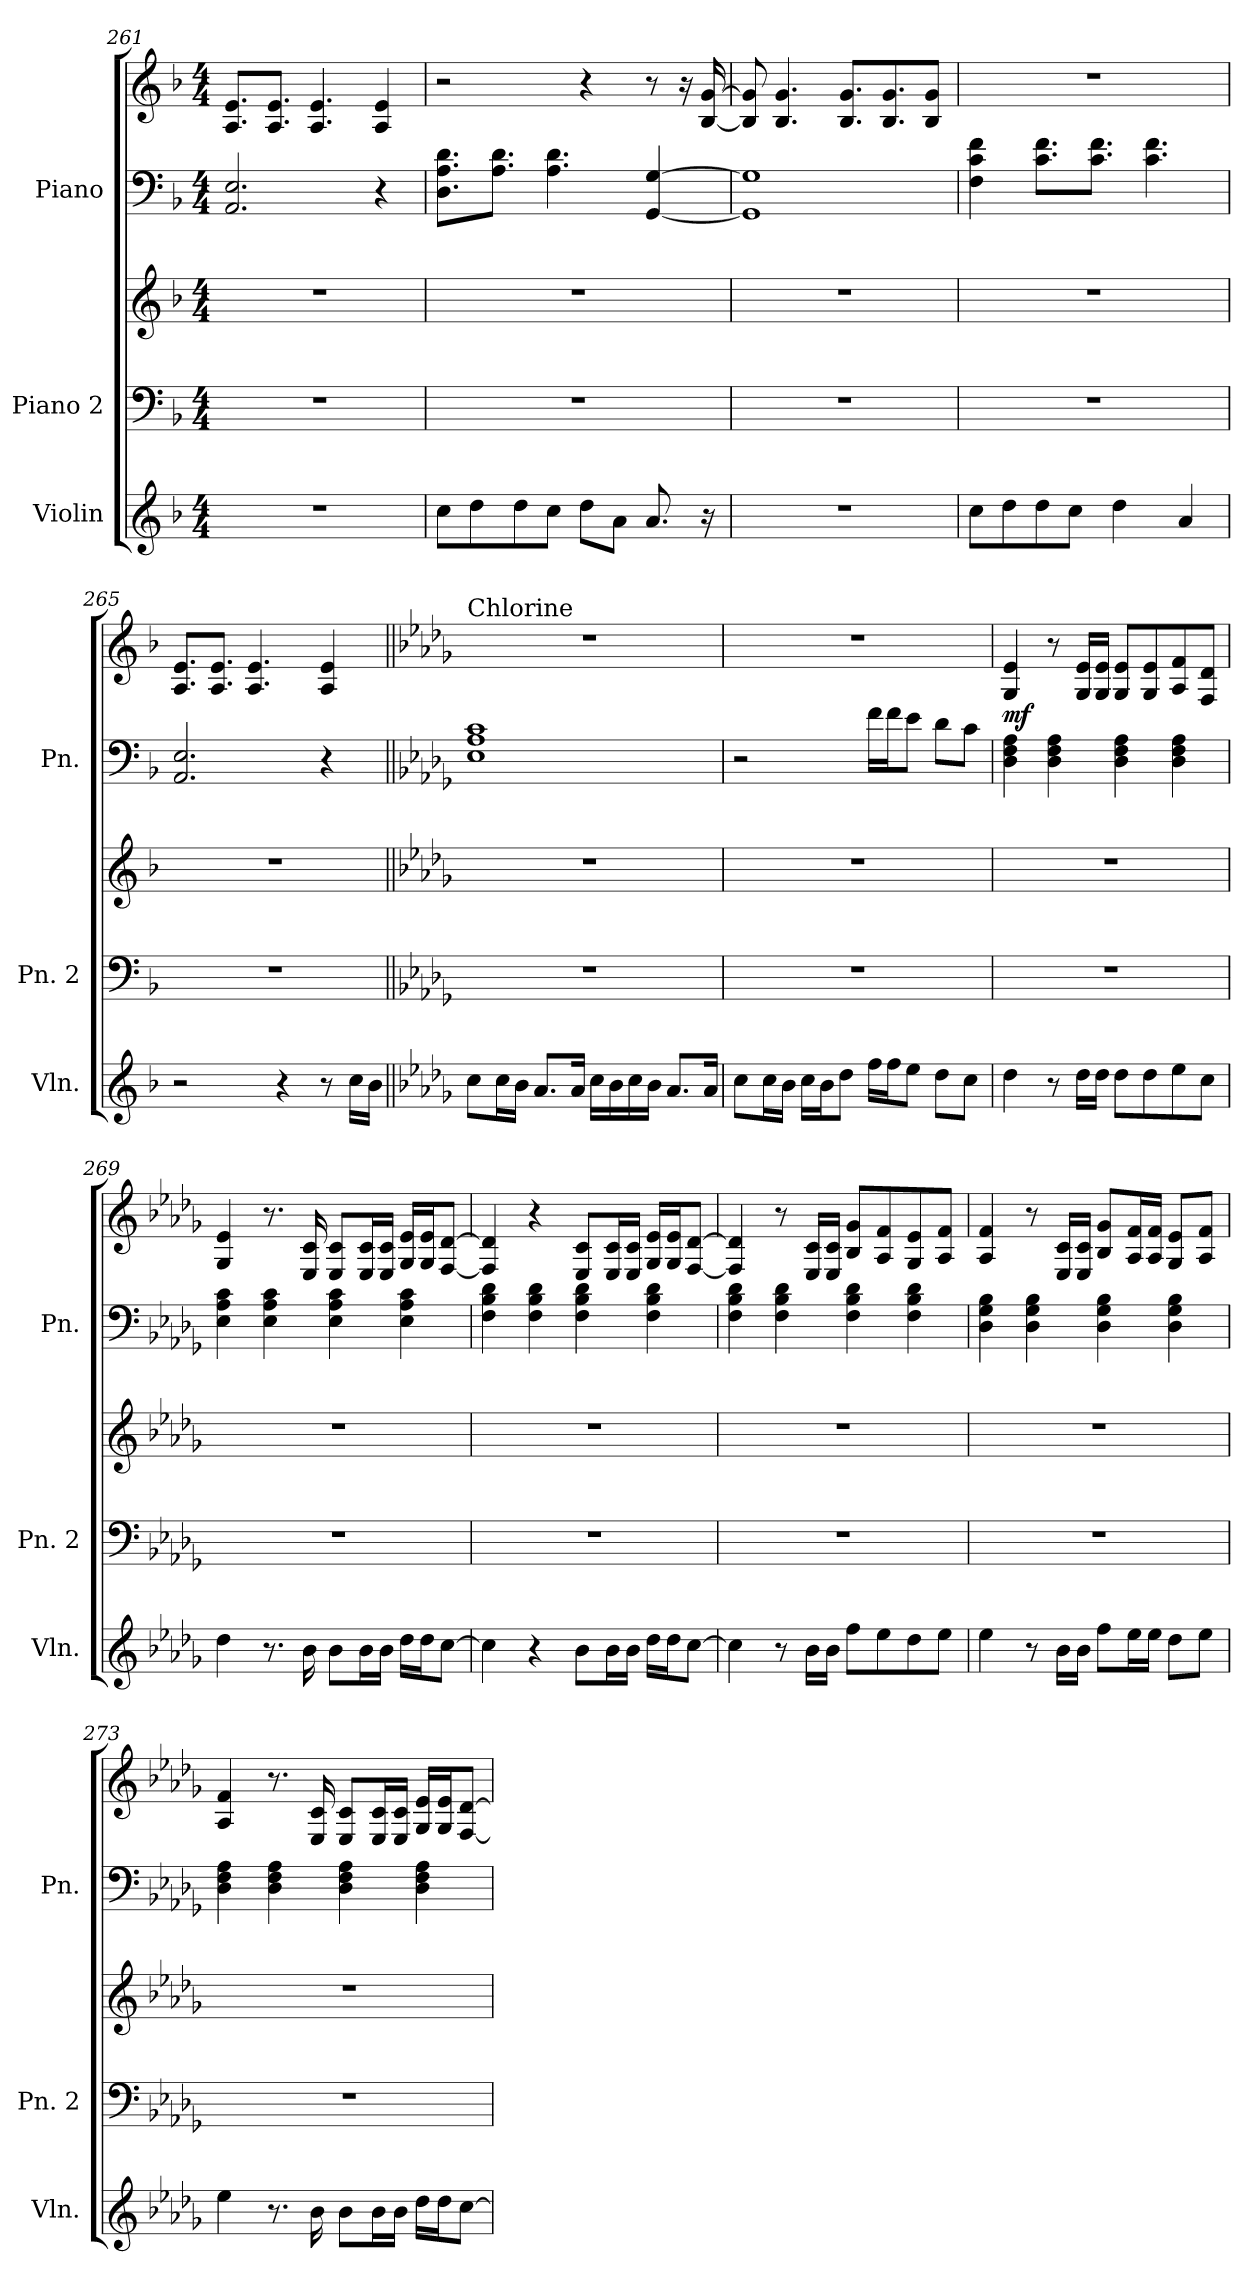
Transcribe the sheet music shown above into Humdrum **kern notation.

**kern	**kern	**kern	**kern	**kern	**dynam
*part3	*part2	*part2	*part1	*part1	*part1
*staff5	*staff4	*staff3	*staff2	*staff1	*staff1/2
*I"Violin	*I"Piano 2	*	*I"Piano	*	*
*I'Vln.	*I'Pn. 2	*	*I'Pn.	*	*
*clefG2	*clefF4	*clefG2	*clefF4	*clefG2	*
*k[b-]	*k[b-]	*k[b-]	*k[b-]	*k[b-]	*
*M4/4	*M4/4	*M4/4	*M4/4	*M4/4	*
=261	=261	=261	=261	=261	=261
1r	1r	1r	2.AA/ 2.E/	8.A/ 8.e/L	.
.	.	.	.	8.A/ 8.e/J	.
.	.	.	.	4.A/ 4.e/	.
.	.	.	4r	4A/ 4e/	.
=262	=262	=262	=262	=262	=262
8cc\L	1r	1r	8.D\ 8.A\ 8.d\L	2r	.
8dd\	.	.	.	.	.
.	.	.	8.A\ 8.d\J	.	.
8dd\	.	.	.	.	.
8cc\J	.	.	4.A\ 4.d\	.	.
8dd\L	.	.	.	4r	.
8a\J	.	.	.	.	.
8.a/	.	.	[4GG/ [4G/	8r	.
.	.	.	.	16r	.
16r	.	.	.	[16B-/ [16g/	.
!!LO:PB:g=z
=263	=263	=263	=263	=263	=263
1r	1r	1r	1GG] 1G]	8B-/] 8g/]	.
.	.	.	.	4.B-/ 4.g/	.
.	.	.	.	8.B-/ 8.g/L	.
.	.	.	.	8.B-/ 8.g/	.
.	.	.	.	8B-/ 8g/J	.
=264	=264	=264	=264	=264	=264
8cc\L	1r	1r	4F\ 4c\ 4f\	1r	.
8dd\	.	.	.	.	.
8dd\	.	.	8.c\ 8.f\L	.	.
8cc\J	.	.	.	.	.
.	.	.	8.c\ 8.f\J	.	.
4dd\	.	.	.	.	.
.	.	.	4.c\ 4.f\	.	.
4a/	.	.	.	.	.
=265	=265	=265	=265	=265	=265
2r	1r	1r	2.AA/ 2.E/	8.A/ 8.e/L	.
.	.	.	.	8.A/ 8.e/J	.
.	.	.	.	4.A/ 4.e/	.
4r	.	.	.	.	.
8r	.	.	4r	4A/ 4e/	.
16cc\LL	.	.	.	.	.
16b-\JJ	.	.	.	.	.
=266||	=266||	=266||	=266||	=266||	=266||
*k[b-e-a-d-g-]	*k[b-e-a-d-g-]	*k[b-e-a-d-g-]	*k[b-e-a-d-g-]	*k[b-e-a-d-g-]	*
*	*	*	*	*MM90	*
!	!	!	!	!LO:TX:t=Chlorine	!
8cc\L	1r	1r	1E- 1A- 1c	1r	.
16cc\L	.	.	.	.	.
16b-\JJ	.	.	.	.	.
8.a-/L	.	.	.	.	.
16a-/Jk	.	.	.	.	.
16cc\LL	.	.	.	.	.
16b-\	.	.	.	.	.
16cc\	.	.	.	.	.
16b-\JJ	.	.	.	.	.
8.a-/L	.	.	.	.	.
16a-/Jk	.	.	.	.	.
!!LO:LB:g=z
=267	=267	=267	=267	=267	=267
8cc\L	1r	1r	2r	1r	.
16cc\L	.	.	.	.	.
16b-\JJ	.	.	.	.	.
16cc\LL	.	.	.	.	.
16b-\J	.	.	.	.	.
8dd-\J	.	.	.	.	.
16ff\LL	.	.	16f\LL	.	.
16ff\J	.	.	16f\J	.	.
8ee-\J	.	.	8e-\J	.	.
8dd-\L	.	.	8d-\L	.	.
8cc\J	.	.	8c\J	.	.
=268	=268	=268	=268	=268	=268
!	!	!	!	!	!LO:DY:b
4dd-\	1r	1r	4D-\ 4F\ 4A-\	4G-/ 4e-/	mf
8r	.	.	4D-\ 4F\ 4A-\	8r	.
16dd-\LL	.	.	.	16G-/ 16e-/LL	.
16dd-\JJ	.	.	.	16G-/ 16e-/JJ	.
8dd-\L	.	.	4D-\ 4F\ 4A-\	8G-/ 8e-/L	.
8dd-\	.	.	.	8G-/ 8e-/	.
8ee-\	.	.	4D-\ 4F\ 4A-\	8A-/ 8f/	.
8cc\J	.	.	.	8F/ 8d-/J	.
=269	=269	=269	=269	=269	=269
4dd-\	1r	1r	4E-\ 4A-\ 4c\	4G-/ 4e-/	.
8.r	.	.	4E-\ 4A-\ 4c\	8.r	.
16b-\	.	.	.	16E-/ 16c/	.
8b-\L	.	.	4E-\ 4A-\ 4c\	8E-/ 8c/L	.
16b-\L	.	.	.	16E-/ 16c/L	.
16b-\JJ	.	.	.	16E-/ 16c/JJ	.
16dd-\LL	.	.	4E-\ 4A-\ 4c\	16G-/ 16e-/LL	.
16dd-\J	.	.	.	16G-/ 16e-/J	.
[8cc\J	.	.	.	[8F/ [8d-/J	.
=270	=270	=270	=270	=270	=270
4cc\]	1r	1r	4F\ 4B-\ 4d-\	4F/] 4d-/]	.
4r	.	.	4F\ 4B-\ 4d-\	4r	.
8b-\L	.	.	4F\ 4B-\ 4d-\	8E-/ 8c/L	.
16b-\L	.	.	.	16E-/ 16c/L	.
16b-\JJ	.	.	.	16E-/ 16c/JJ	.
16dd-\LL	.	.	4F\ 4B-\ 4d-\	16G-/ 16e-/LL	.
16dd-\J	.	.	.	16G-/ 16e-/J	.
[8cc\J	.	.	.	[8F/ [8d-/J	.
!!LO:LB:g=z
=271	=271	=271	=271	=271	=271
4cc\]	1r	1r	4F\ 4B-\ 4d-\	4F/] 4d-/]	.
8r	.	.	4F\ 4B-\ 4d-\	8r	.
16b-\LL	.	.	.	16E-/ 16c/LL	.
16b-\JJ	.	.	.	16E-/ 16c/JJ	.
8ff\L	.	.	4F\ 4B-\ 4d-\	8B-/ 8g-/L	.
8ee-\	.	.	.	8A-/ 8f/	.
8dd-\	.	.	4F\ 4B-\ 4d-\	8G-/ 8e-/	.
8ee-\J	.	.	.	8A-/ 8f/J	.
=272	=272	=272	=272	=272	=272
4ee-\	1r	1r	4D-\ 4G-\ 4B-\	4A-/ 4f/	.
8r	.	.	4D-\ 4G-\ 4B-\	8r	.
16b-\LL	.	.	.	16E-/ 16c/LL	.
16b-\JJ	.	.	.	16E-/ 16c/JJ	.
8ff\L	.	.	4D-\ 4G-\ 4B-\	8B-/ 8g-/L	.
16ee-\L	.	.	.	16A-/ 16f/L	.
16ee-\JJ	.	.	.	16A-/ 16f/JJ	.
8dd-\L	.	.	4D-\ 4G-\ 4B-\	8G-/ 8e-/L	.
8ee-\J	.	.	.	8A-/ 8f/J	.
=273	=273	=273	=273	=273	=273
4ee-\	1r	1r	4D-\ 4F\ 4A-\	4A-/ 4f/	.
8.r	.	.	4D-\ 4F\ 4A-\	8.r	.
16b-\	.	.	.	16E-/ 16c/	.
8b-\L	.	.	4D-\ 4F\ 4A-\	8E-/ 8c/L	.
16b-\L	.	.	.	16E-/ 16c/L	.
16b-\JJ	.	.	.	16E-/ 16c/JJ	.
16dd-\LL	.	.	4D-\ 4F\ 4A-\	16G-/ 16e-/LL	.
16dd-\J	.	.	.	16G-/ 16e-/J	.
[8cc\J	.	.	.	[8F/ [8d-/J	.
=	=	=	=	=	=
*-	*-	*-	*-	*-	*-
